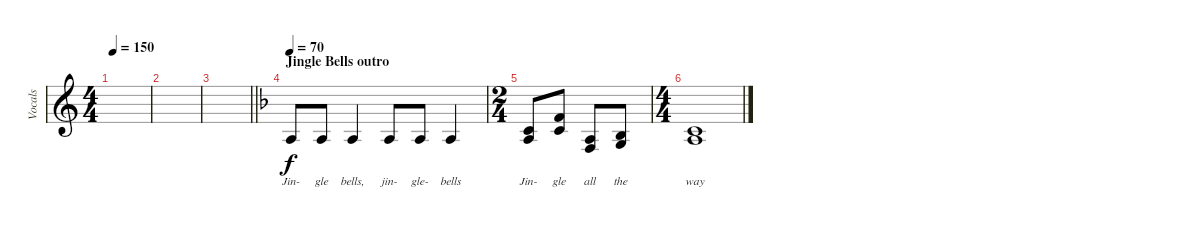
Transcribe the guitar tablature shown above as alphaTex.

\track ("Vocals" "Vocals") {instrument frenchhorn}
\staff {score}
\tuning (E4 B3 G3 D3 A2 E2) {hide}
\ts (4 4)
\tempo 150
\clef g2
\ks c
|
|
\barLineRight lightlight
|
\section ("" "Jingle Bells outro")
\tempo 70
\ks f
2.3.8{lyrics (0 "Jin-") lyrics (1 "") lyrics (2 "") lyrics (3 "") lyrics (4 "")} 2.3.8{lyrics (0 "gle") lyrics (1 "") lyrics (2 "") lyrics (3 "") lyrics (4 "")} 2.3.4{lyrics (0 "bells,") lyrics (1 "") lyrics (2 "") lyrics (3 "") lyrics (4 "")} 2.3.8{lyrics (0 "jin-") lyrics (1 "") lyrics (2 "") lyrics (3 "") lyrics (4 "")} 2.3.8{lyrics (0 "gle-") lyrics (1 "") lyrics (2 "") lyrics (3 "") lyrics (4 "")} 2.3.4{lyrics (0 "bells") lyrics (1 "") lyrics (2 "") lyrics (3 "") lyrics (4 "")} |
\ts (2 4)
(1.2 2.3).8{lyrics (0 "Jin-") lyrics (1 "") lyrics (2 "") lyrics (3 "") lyrics (4 "")} (1.1 1.2).8{lyrics (0 "gle") lyrics (1 "") lyrics (2 "") lyrics (3 "") lyrics (4 "")} (2.3 3.4).8{lyrics (0 "all") lyrics (1 "") lyrics (2 "") lyrics (3 "") lyrics (4 "")} (3.3 5.4).8{lyrics (0 "the") lyrics (1 "") lyrics (2 "") lyrics (3 "") lyrics (4 "")} |
\ts (4 4)
(1.2 2.3).1{lyrics (0 "way") lyrics (1 "") lyrics (2 "") lyrics (3 "") lyrics (4 "")}
